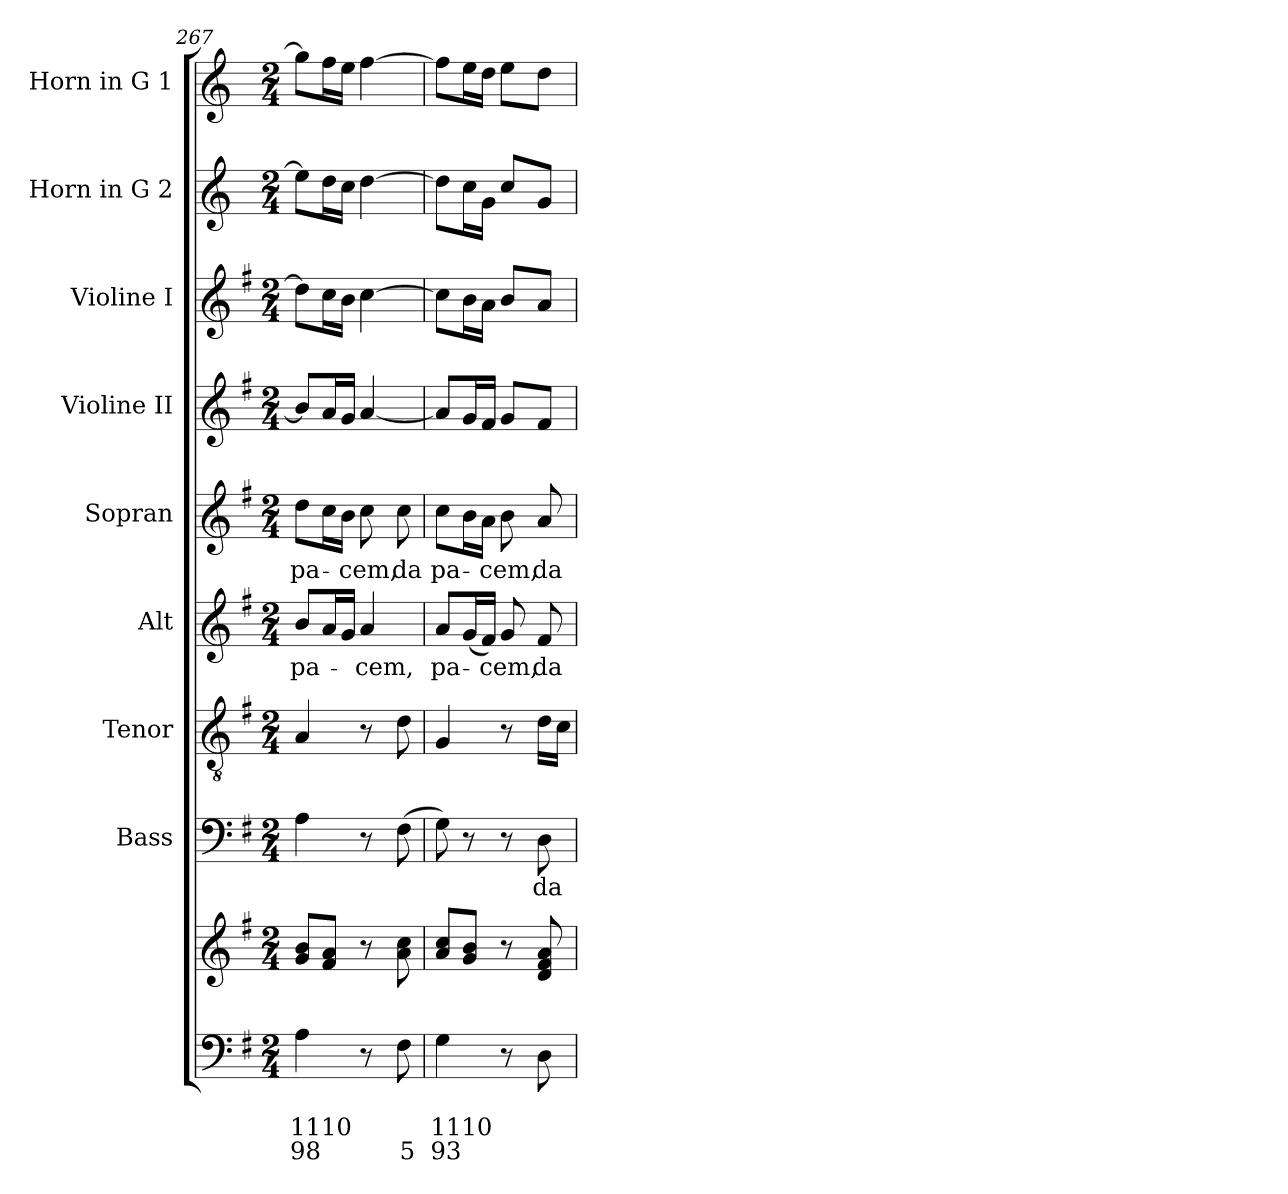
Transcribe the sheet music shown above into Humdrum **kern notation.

**kern	**text	**text	**text	**kern	**kern	**text	**kern	**kern	**text	**kern	**text	**kern	**kern	**kern	**kern
*part9	*part9	*part9	*part9	*part9	*part8	*part8	*part7	*part6	*part6	*part5	*part5	*part4	*part3	*part2	*part1
*staff10	*staff10	*staff10	*staff10	*staff9	*staff8	*staff8	*staff7	*staff6	*staff6	*staff5	*staff5	*staff4	*staff3	*staff2	*staff1
*	*	*	*	*	*I"Bass	*	*I"Tenor	*I"Alt	*	*I"Sopran	*	*I"Violine II	*I"Violine I	*I"Horn in G 2	*I"Horn in G 1
*	*	*	*	*	*I'B.	*	*I'T.	*I'A.	*	*I'S.	*	*I'Vl. II	*I'Vl. I	*	*
*clefF4	*	*	*	*clefG2	*clefF4	*	*clefGv2	*clefG2	*	*clefG2	*	*clefG2	*clefG2	*clefG2	*clefG2
*	*	*	*	*	*	*	*	*	*	*	*	*	*	*ITrd3c5	*ITrd3c5
*k[f#]	*	*	*	*k[f#]	*k[f#]	*	*k[f#]	*k[f#]	*	*k[f#]	*	*k[f#]	*k[f#]	*k[f#]	*k[f#]
*G:	*	*	*	*G:	*G:	*	*G:	*G:	*	*G:	*	*G:	*G:	*G:	*G:
*M2/4	*	*	*	*M2/4	*M2/4	*	*M2/4	*M2/4	*	*M2/4	*	*M2/4	*M2/4	*M2/4	*M2/4
=267	=267	=267	=267	=267	=267	=267	=267	=267	=267	=267	=267	=267	=267	=267	=267
!	!	!LO:LY:b	!LO:LY:b	!	!	!	!	!	!LO:LY:b	!	!LO:LY:b	!	!	!	!
4A\	.	1110	98	8g/ 8b/L	4A\	.	4A/	8b/L	pa-	8dd\L	pa-	8b/L]	8dd\L]	8b\L]	8dd\L]
.	.	.	.	8f#/ 8a/J	.	.	.	16a/L	.	16cc\L	.	16a/L	16cc\L	16a\L	16cc\L
.	.	.	.	.	.	.	.	16g/JJ	.	16b\JJ	.	16g/JJ	16b\JJ	16g\JJ	16b\JJ
!	!	!	!	!	!	!	!	!	!LO:LY:b	!	!LO:LY:b	!	!	!	!
8r	.	.	.	8r	8r	.	8r	4a/	-cem,	8cc\	-cem,	[4a/	[4cc\	[4a\	[4cc\
!	!	!	!LO:LY:b	!	!	!	!	!	!	!	!LO:LY:b	!	!	!	!
8F#\	.	.	5	8a\ 8cc\	(>8F#\	.	8d\	.	.	8cc\	da	.	.	.	.
=268	=268	=268	=268	=268	=268	=268	=268	=268	=268	=268	=268	=268	=268	=268	=268
!	!	!LO:LY:b	!LO:LY:b	!	!	!	!	!	!LO:LY:b	!	!LO:LY:b	!	!	!	!
4G\	.	1110	93	8a/ 8cc/L	8G\)	.	4G/	8a/L	pa-	8cc\L	pa-	8a/L]	8cc\L]	8a\L]	8cc\L]
.	.	.	.	8g/ 8b/J	8r	.	.	(<16g/L	.	16b\L	.	16g/L	16b\L	16g\L	16b\L
.	.	.	.	.	.	.	.	16f#/JJ)	.	16a\JJ	.	16f#/JJ	16a\JJ	16d\JJ	16a\JJ
!	!	!	!	!	!	!	!	!	!LO:LY:b	!	!LO:LY:b	!	!	!	!
8r	.	.	.	8r	8r	.	8r	8g/	-cem,	8b\	-cem,	8g/L	8b/L	8g/L	8b\L
!	!	!	!	!	!	!LO:LY:b	!	!	!LO:LY:b	!	!LO:LY:b	!	!	!	!
8D\	.	.	.	8d/ 8f#/ 8a/	8D\	-da	16d\LL	8f#/	da	8a/	da	8f#/J	8a/J	8d/J	8a\J
.	.	.	.	.	.	.	16c\JJ	.	.	.	.	.	.	.	.
=	=	=	=	=	=	=	=	=	=	=	=	=	=	=	=
*-	*-	*-	*-	*-	*-	*-	*-	*-	*-	*-	*-	*-	*-	*-	*-
